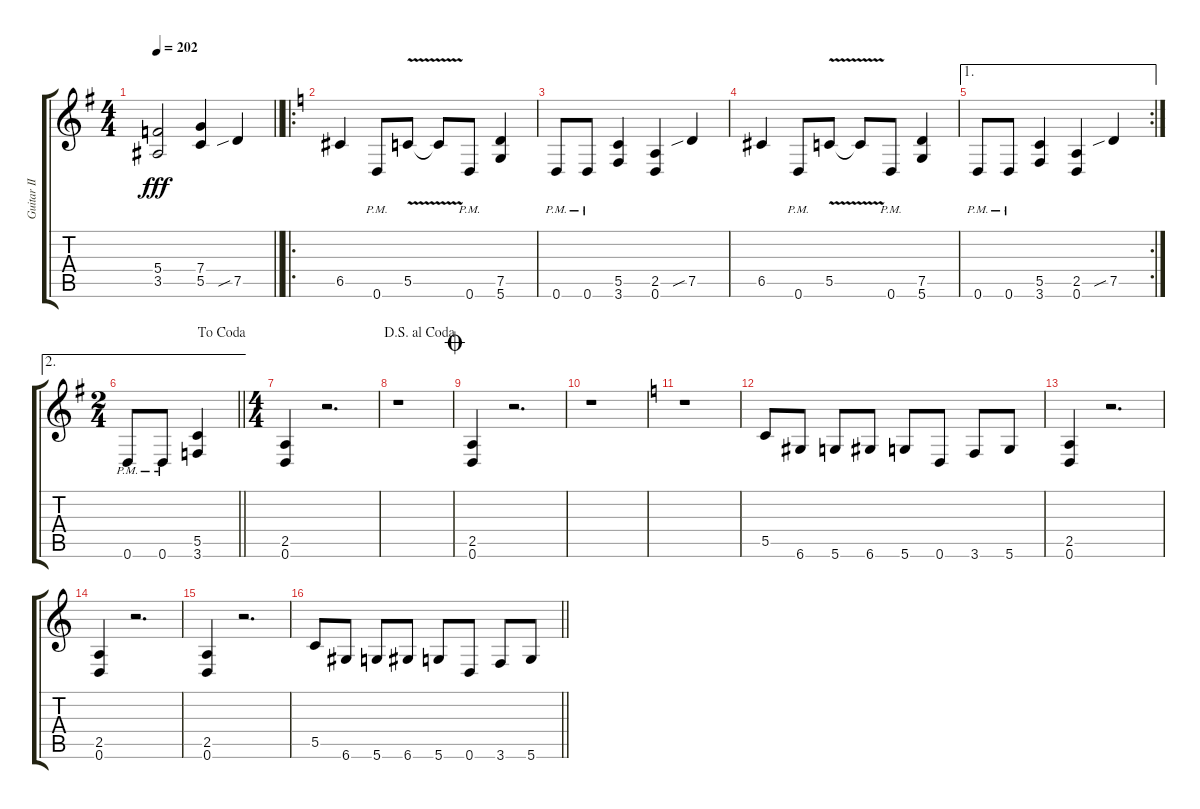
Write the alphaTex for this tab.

\track ("Guitar II" "Guitar II") {instrument distortionguitar}
\staff {score tabs}
\tuning (D4 A3 F3 C3 G2 D2) {hide}
\ts (4 4)
\tempo 202
\clef g2
\barLineRight lightlight
\ks g
(5.4 3.5).2{dy fff} (7.4 5.5).4 7.5{sib}.4 |
\ro
\ks c
6.5.4 0.6{pm}.8 5.5{v}.8 5.5{v t}.8 0.6{pm}.8 (7.5 5.6).4 |
0.6{pm}.8 0.6{pm}.8 (5.5 3.6).4 (2.5 0.6).4 7.5{sib}.4 |
6.5.4 0.6{pm}.8 5.5{v}.8 5.5{v t}.8 0.6{pm}.8 (7.5 5.6).4 |
\ae 1
\rc 2
0.6{pm}.8 0.6{pm}.8 (5.5 3.6).4 (2.5 0.6).4 7.5{sib}.4 |
\ae 2
\ts (2 4)
\jump dacoda
\barLineRight lightlight
\ks g
0.6{pm}.8 0.6{pm}.8 (5.5 3.6).4 |
\ts (4 4)
(2.5 0.6).4 r.2{d} |
\jump dalsegnoalcoda
r.1 |
\jump coda
(2.5 0.6).4 r.2{d} |
r.1 |
\ks c
r.1 |
5.5.8 6.6.8 5.6.8 6.6.8 5.6.8 0.6.8 3.6.8 5.6.8 |
(2.5 0.6).4 r.2{d} |
(2.5 0.6).4 r.2{d} |
(2.5 0.6).4 r.2{d} |
\barLineRight lightlight
5.5.8 6.6.8 5.6.8 6.6.8 5.6.8 0.6.8 3.6.8 5.6.8
